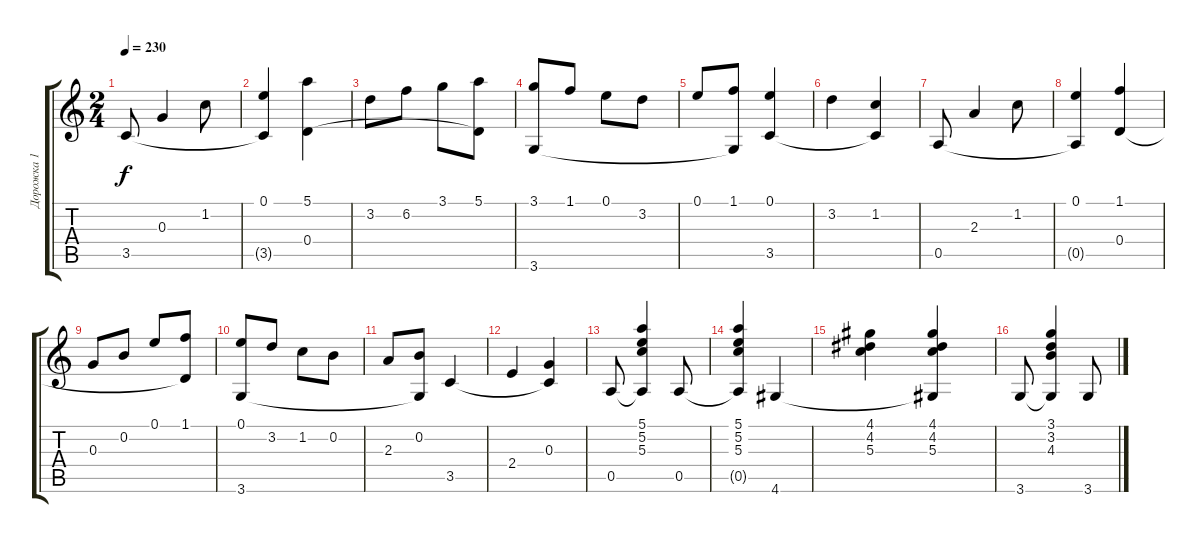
\track ("Дорожка 1" "Дорожка 1") {instrument acousticguitarnylon}
\staff {score tabs}
\tuning (E4 B3 G3 D3 A2 E2) {hide}
\ts (2 4)
\tempo 230
\clef g2
\ks aminor
3.5.8{dy f} 0.3.4 1.2.8 |
(0.1 3.5{t}).4 (5.1 0.4).4 |
3.2.8 6.2.8 3.1.8 (5.1 0.4{t}).8 |
(3.1 3.6).8 1.1.8 0.1.8 3.2.8 |
0.1.8 (1.1 3.6{t}).8 (0.1 3.5).4 |
3.2.4 (1.2 3.5{t}).4 |
0.5.8 2.3.4 1.2.8 |
(0.1 0.5{t}).4 (1.1 0.4).4 |
0.3.8 0.2.8 0.1.8 (1.1 0.4{t}).8 |
(0.1 3.6).8 3.2.8 1.2.8 0.2.8 |
2.3.8 (0.2 3.6{t}).8 3.5.4 |
2.4.4 (0.3 3.5{t}).4 |
0.5.8 (5.1 5.2 5.3 0.5{t}).4 0.5.8 |
(5.1 5.2 5.3 0.5{t}).4 4.6.4 |
(4.1 4.2 5.3).4 (4.1 4.2 5.3 4.6{t}).4 |
3.6.8 (3.1 3.2 4.3 3.6{t}).4 3.6.8
